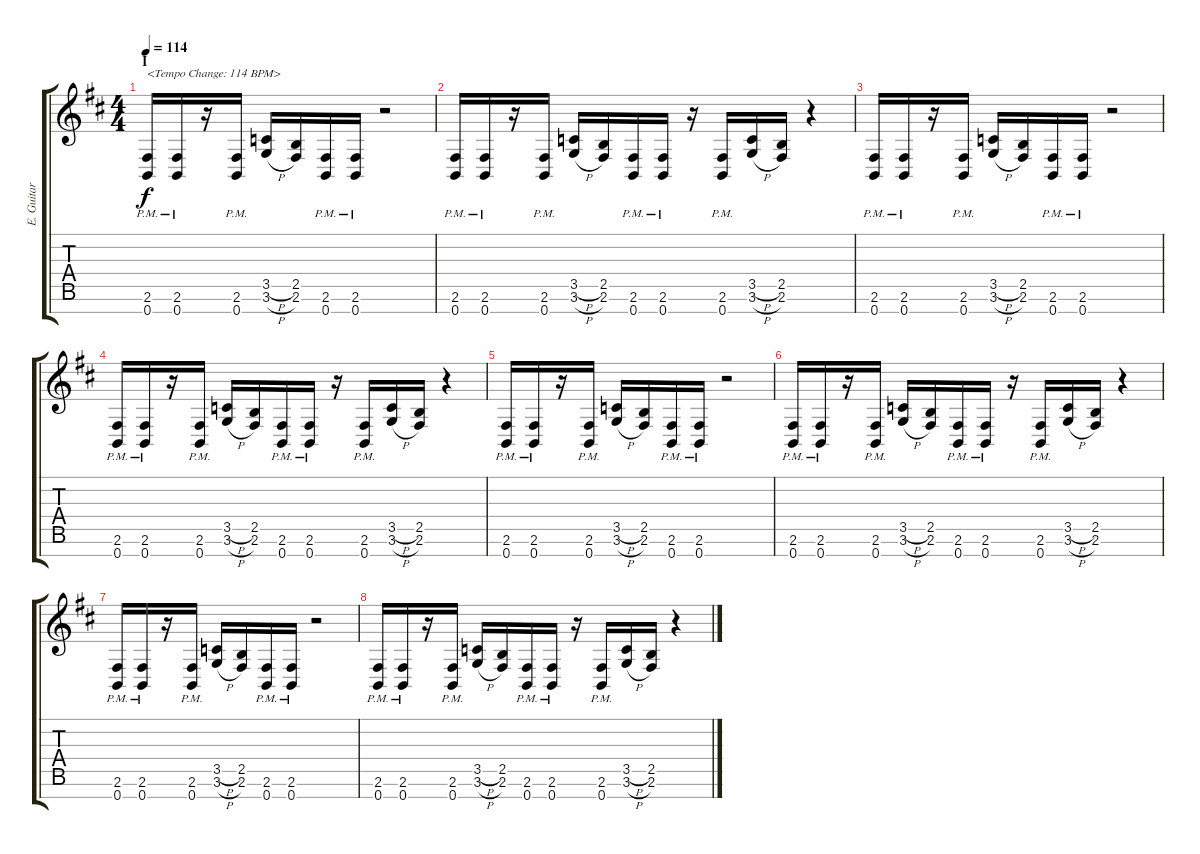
\track ("E. Guitar II" "E. Guitar ") {instrument overdrivenguitar}
\staff {score tabs}
\tuning (E4 B3 G3 D3 A2 E2 B1) {hide}
\ts (4 4)
\section ("" "I")
\tempo 114
\clef g2
\ks d
(2.6{pm} 0.7{pm}).16{txt "<Tempo Change: 114 BPM>" dy f} (2.6{pm} 0.7{pm}).16 r.16 (2.6{pm} 0.7{pm}).16 (3.5{h} 3.6{h}).16 (2.5 2.6).16 (2.6{pm} 0.7{pm}).16 (2.6{pm} 0.7{pm}).16 r.2 |
(2.6{pm} 0.7{pm}).16 (2.6{pm} 0.7{pm}).16 r.16 (2.6{pm} 0.7{pm}).16 (3.5{h} 3.6{h}).16 (2.5 2.6).16 (2.6{pm} 0.7{pm}).16 (2.6{pm} 0.7{pm}).16 r.16 (2.6{pm} 0.7{pm}).16 (3.5{h} 3.6{h}).16 (2.5 2.6).16 r.4 |
(2.6{pm} 0.7{pm}).16 (2.6{pm} 0.7{pm}).16 r.16 (2.6{pm} 0.7{pm}).16 (3.5{h} 3.6{h}).16 (2.5 2.6).16 (2.6{pm} 0.7{pm}).16 (2.6{pm} 0.7{pm}).16 r.2 |
(2.6{pm} 0.7{pm}).16 (2.6{pm} 0.7{pm}).16 r.16 (2.6{pm} 0.7{pm}).16 (3.5{h} 3.6{h}).16 (2.5 2.6).16 (2.6{pm} 0.7{pm}).16 (2.6{pm} 0.7{pm}).16 r.16 (2.6{pm} 0.7{pm}).16 (3.5{h} 3.6{h}).16 (2.5 2.6).16 r.4 |
(2.6{pm} 0.7{pm}).16 (2.6{pm} 0.7{pm}).16 r.16 (2.6{pm} 0.7{pm}).16 (3.5{h} 3.6{h}).16 (2.5 2.6).16 (2.6{pm} 0.7{pm}).16 (2.6{pm} 0.7{pm}).16 r.2 |
(2.6{pm} 0.7{pm}).16 (2.6{pm} 0.7{pm}).16 r.16 (2.6{pm} 0.7{pm}).16 (3.5{h} 3.6{h}).16 (2.5 2.6).16 (2.6{pm} 0.7{pm}).16 (2.6{pm} 0.7{pm}).16 r.16 (2.6{pm} 0.7{pm}).16 (3.5{h} 3.6{h}).16 (2.5 2.6).16 r.4 |
(2.6{pm} 0.7{pm}).16 (2.6{pm} 0.7{pm}).16 r.16 (2.6{pm} 0.7{pm}).16 (3.5{h} 3.6{h}).16 (2.5 2.6).16 (2.6{pm} 0.7{pm}).16 (2.6{pm} 0.7{pm}).16 r.2 |
(2.6{pm} 0.7{pm}).16 (2.6{pm} 0.7{pm}).16 r.16 (2.6{pm} 0.7{pm}).16 (3.5{h} 3.6{h}).16 (2.5 2.6).16 (2.6{pm} 0.7{pm}).16 (2.6{pm} 0.7{pm}).16 r.16 (2.6{pm} 0.7{pm}).16 (3.5{h} 3.6{h}).16 (2.5 2.6).16 r.4
